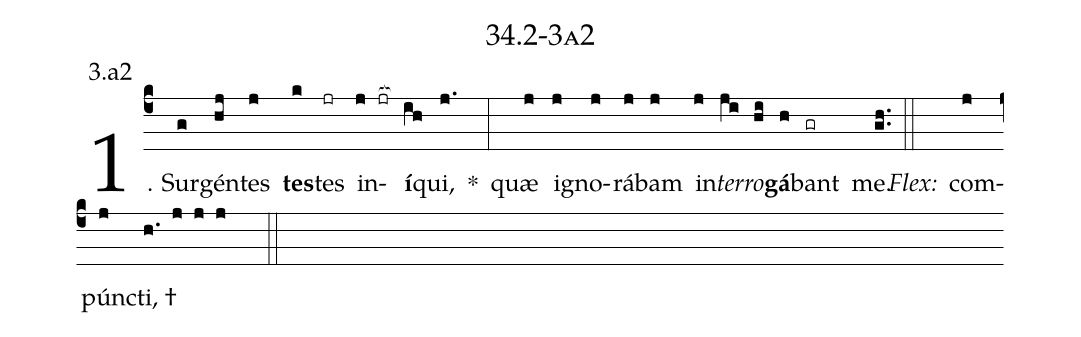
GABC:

name: 34.2-3a2;
annotation: 3.a2;
%%
(c4)1. Sur(g)gén(hj)tes(j) <b>tes</b>(k)tes(jr) in(j jr[ocb:1{])<b>í</b>(ih[ocb:0}])qui,(j.) *(:) quæ(j) i(j)gno(j)rá(j)bam(j) in(j)<i>ter</i>(ji)<i>ro</i>(hi)<b>gá</b>(h)bant(gr) me.(gh..) (::)
<i>Flex:</i>()  com(j)púnc(j)ti, †(h. j j j  ::)

%E(j) u(j) o(ji) u(hi) a(h) e.(gh..) (::)
